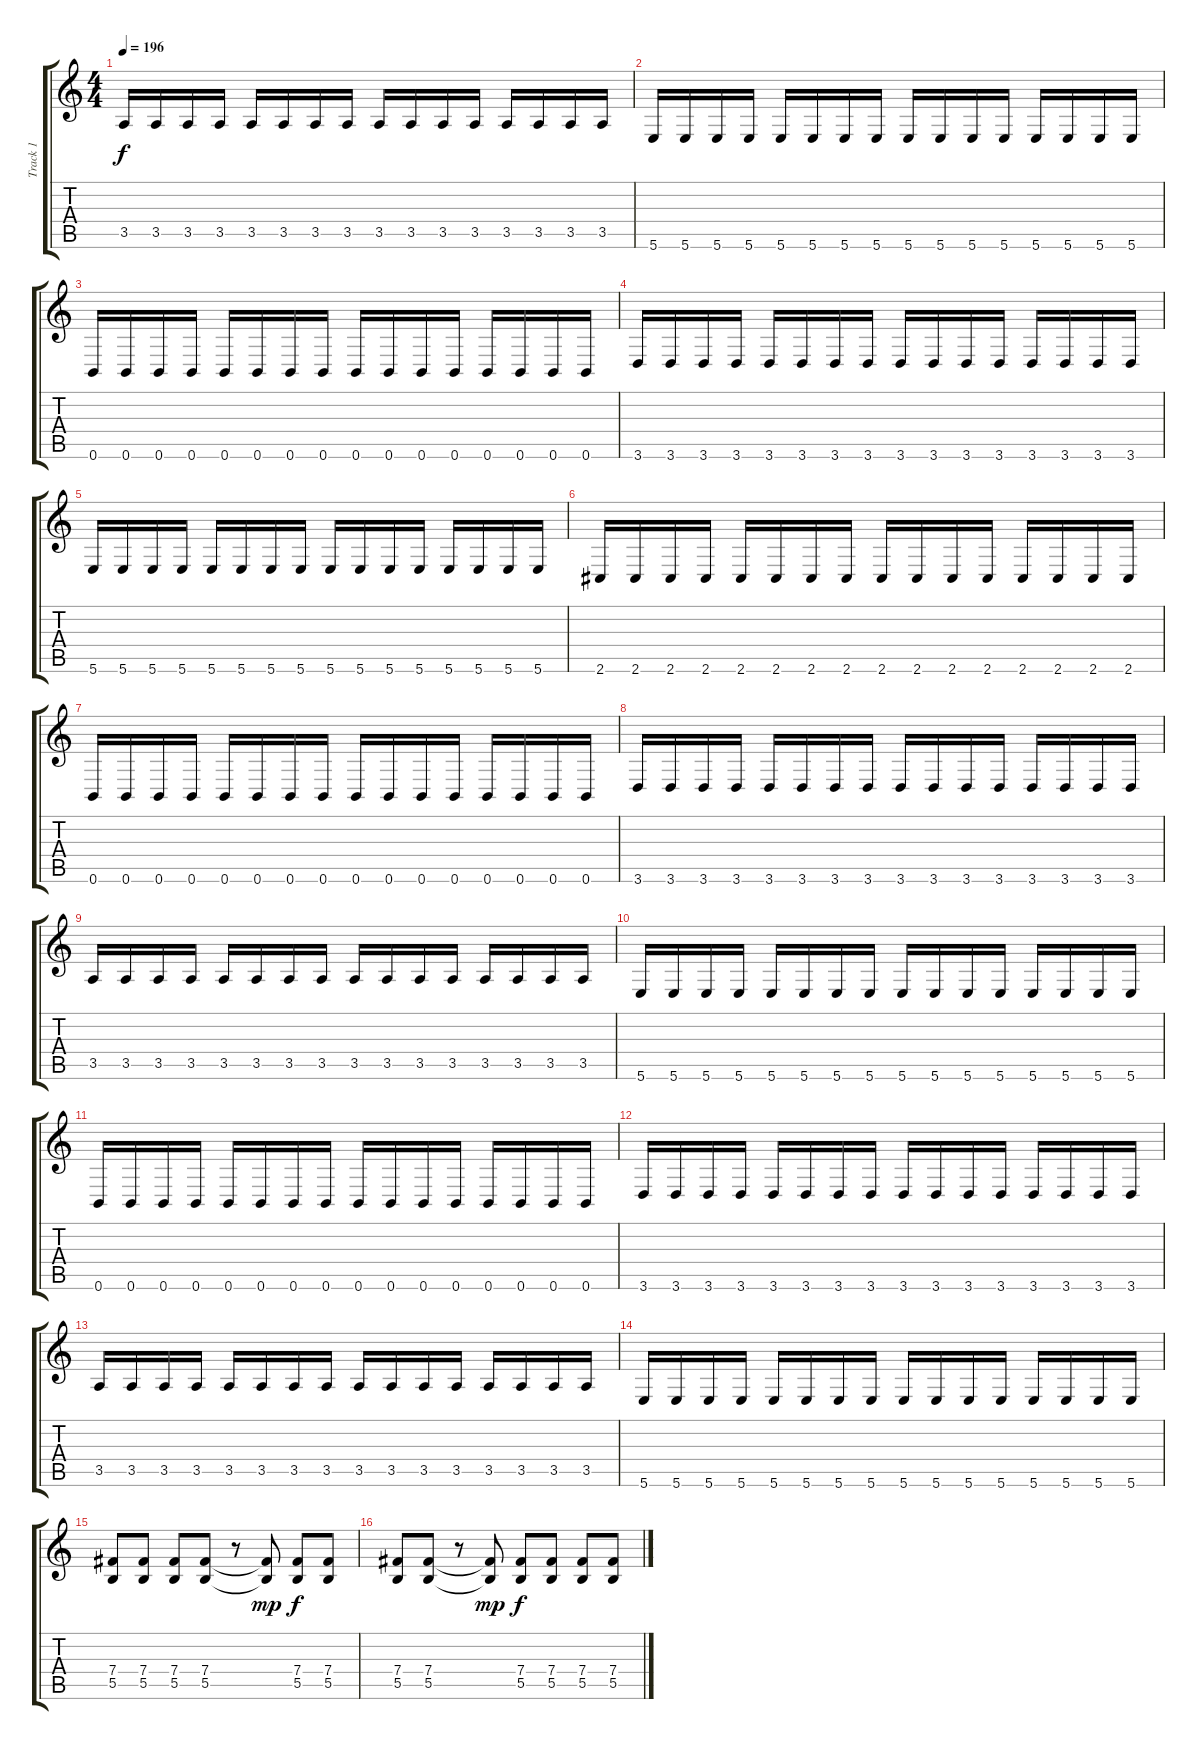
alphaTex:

\track ("Track 1" "Track 1") {instrument distortionguitar}
\staff {score tabs}
\tuning (Db4 Ab3 E3 B2 Gb2 B1) {hide}
\ts (4 4)
\tempo 196
\clef g2
\ks c
3.5.16{dy f} 3.5.16 3.5.16 3.5.16 3.5.16 3.5.16 3.5.16 3.5.16 3.5.16 3.5.16 3.5.16 3.5.16 3.5.16 3.5.16 3.5.16 3.5.16 |
5.6.16 5.6.16 5.6.16 5.6.16 5.6.16 5.6.16 5.6.16 5.6.16 5.6.16 5.6.16 5.6.16 5.6.16 5.6.16 5.6.16 5.6.16 5.6.16 |
0.6.16 0.6.16 0.6.16 0.6.16 0.6.16 0.6.16 0.6.16 0.6.16 0.6.16 0.6.16 0.6.16 0.6.16 0.6.16 0.6.16 0.6.16 0.6.16 |
3.6.16 3.6.16 3.6.16 3.6.16 3.6.16 3.6.16 3.6.16 3.6.16 3.6.16 3.6.16 3.6.16 3.6.16 3.6.16 3.6.16 3.6.16 3.6.16 |
5.6.16 5.6.16 5.6.16 5.6.16 5.6.16 5.6.16 5.6.16 5.6.16 5.6.16 5.6.16 5.6.16 5.6.16 5.6.16 5.6.16 5.6.16 5.6.16 |
2.6.16 2.6.16 2.6.16 2.6.16 2.6.16 2.6.16 2.6.16 2.6.16 2.6.16 2.6.16 2.6.16 2.6.16 2.6.16 2.6.16 2.6.16 2.6.16 |
0.6.16 0.6.16 0.6.16 0.6.16 0.6.16 0.6.16 0.6.16 0.6.16 0.6.16 0.6.16 0.6.16 0.6.16 0.6.16 0.6.16 0.6.16 0.6.16 |
3.6.16 3.6.16 3.6.16 3.6.16 3.6.16 3.6.16 3.6.16 3.6.16 3.6.16 3.6.16 3.6.16 3.6.16 3.6.16 3.6.16 3.6.16 3.6.16 |
3.5.16 3.5.16 3.5.16 3.5.16 3.5.16 3.5.16 3.5.16 3.5.16 3.5.16 3.5.16 3.5.16 3.5.16 3.5.16 3.5.16 3.5.16 3.5.16 |
5.6.16 5.6.16 5.6.16 5.6.16 5.6.16 5.6.16 5.6.16 5.6.16 5.6.16 5.6.16 5.6.16 5.6.16 5.6.16 5.6.16 5.6.16 5.6.16 |
0.6.16 0.6.16 0.6.16 0.6.16 0.6.16 0.6.16 0.6.16 0.6.16 0.6.16 0.6.16 0.6.16 0.6.16 0.6.16 0.6.16 0.6.16 0.6.16 |
3.6.16 3.6.16 3.6.16 3.6.16 3.6.16 3.6.16 3.6.16 3.6.16 3.6.16 3.6.16 3.6.16 3.6.16 3.6.16 3.6.16 3.6.16 3.6.16 |
3.5.16 3.5.16 3.5.16 3.5.16 3.5.16 3.5.16 3.5.16 3.5.16 3.5.16 3.5.16 3.5.16 3.5.16 3.5.16 3.5.16 3.5.16 3.5.16 |
5.6.16 5.6.16 5.6.16 5.6.16 5.6.16 5.6.16 5.6.16 5.6.16 5.6.16 5.6.16 5.6.16 5.6.16 5.6.16 5.6.16 5.6.16 5.6.16 |
(7.4 5.5).8 (7.4 5.5).8 (7.4 5.5).8 (7.4 5.5).8 r.8 (7.4{t} 5.5{t}).8{dy mp} (7.4 5.5).8{dy f} (7.4 5.5).8 |
(7.4 5.5).8 (7.4 5.5).8 r.8 (7.4{t} 5.5{t}).8{dy mp} (7.4 5.5).8{dy f} (7.4 5.5).8 (7.4 5.5).8 (7.4 5.5).8
